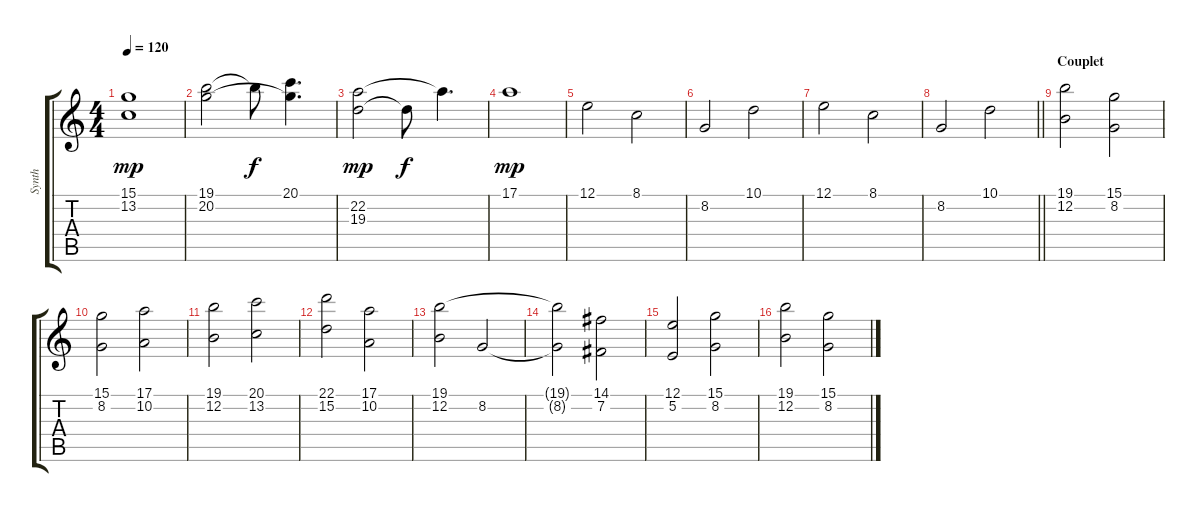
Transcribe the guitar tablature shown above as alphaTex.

\track ("Synth" "Synth") {instrument stringensemble2}
\staff {score tabs}
\tuning (E4 B3 G3 D3 A2 E2) {hide}
\ts (4 4)
\tempo 120
\clef g2
\ks c
(15.1 13.2).1{dy mp} |
(19.1 20.2).2 19.1{t}.8{dy f} (20.1 20.2{t}).4{d} |
(22.2 19.3).2{dy mp} 19.3{t}.8{dy f} 22.2{t}.4{d} |
17.1.1{dy mp} |
12.1.2 8.1.2 |
8.2.2 10.1.2 |
12.1.2 8.1.2 |
\barLineRight lightlight
8.2.2 10.1.2 |
\section ("" "Couplet")
(19.1 12.2).2 (15.1 8.2).2 |
(15.1 8.2).2 (17.1 10.2).2 |
(19.1 12.2).2 (20.1 13.2).2 |
(22.1 15.2).2 (17.1 10.2).2 |
(19.1 12.2).2 8.2.2 |
(19.1{t} 8.2{t}).2 (14.1 7.2).2 |
(12.1 5.2).2 (15.1 8.2).2 |
(19.1 12.2).2 (15.1 8.2).2
